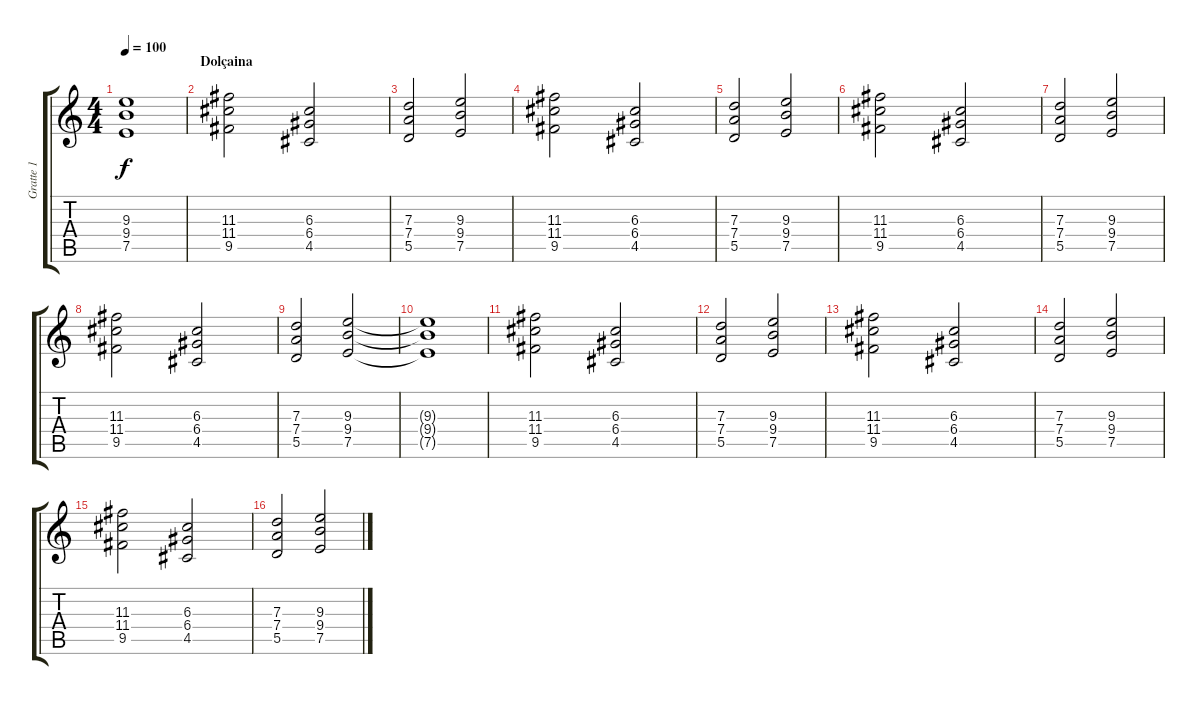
\track ("Gratte 1" "Gratte 1") {instrument overdrivenguitar}
\staff {score tabs}
\tuning (E4 B3 G3 D3 A2 E2) {hide}
\ts (4 4)
\tempo 100
\clef g2
\ks c
(9.3 9.4 7.5).1{dy f} |
\section ("" "Dolçaina")
(11.3 11.4 9.5).2 (6.3 6.4 4.5).2 |
(7.3 7.4 5.5).2 (9.3 9.4 7.5).2 |
(11.3 11.4 9.5).2 (6.3 6.4 4.5).2 |
(7.3 7.4 5.5).2 (9.3 9.4 7.5).2 |
(11.3 11.4 9.5).2 (6.3 6.4 4.5).2 |
(7.3 7.4 5.5).2 (9.3 9.4 7.5).2 |
(11.3 11.4 9.5).2 (6.3 6.4 4.5).2 |
(7.3 7.4 5.5).2 (9.3 9.4 7.5).2 |
(9.3{t} 9.4{t} 7.5{t}).1 |
(11.3 11.4 9.5).2 (6.3 6.4 4.5).2 |
(7.3 7.4 5.5).2 (9.3 9.4 7.5).2 |
(11.3 11.4 9.5).2 (6.3 6.4 4.5).2 |
(7.3 7.4 5.5).2 (9.3 9.4 7.5).2 |
(11.3 11.4 9.5).2 (6.3 6.4 4.5).2 |
(7.3 7.4 5.5).2 (9.3 9.4 7.5).2
